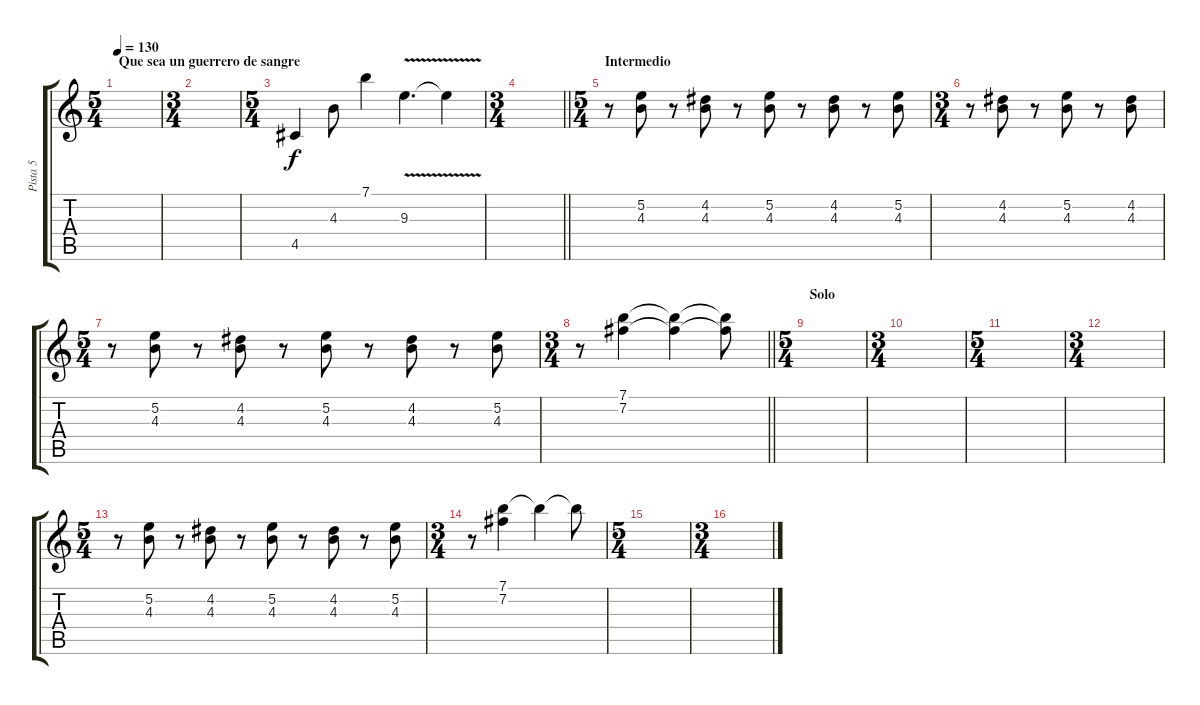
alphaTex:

\track ("Pista 5" "Pista 5") {instrument acousticguitarsteel}
\staff {score tabs}
\tuning (E4 B3 G3 D3 A2 E2) {hide}
\ts (5 4)
\section ("" "Que sea un guerrero de sangre")
\tempo 130
\clef g2
\ks c
|
\ts (3 4)
|
\ts (5 4)
4.5.4 4.3.8 7.1.4 9.3{v}.4{d} 9.3{t}.4 |
\ts (3 4)
\barLineRight lightlight
|
\ts (5 4)
\section ("" "Intermedio")
r.8{volume 9 instrument acousticguitarsteel} (5.2 4.3).8 r.8 (4.2 4.3).8 r.8 (5.2 4.3).8 r.8 (4.2 4.3).8 r.8 (5.2 4.3).8 |
\ts (3 4)
r.8 (4.2 4.3).8 r.8 (5.2 4.3).8 r.8 (4.2 4.3).8 |
\ts (5 4)
r.8 (5.2 4.3).8 r.8 (4.2 4.3).8 r.8 (5.2 4.3).8 r.8 (4.2 4.3).8 r.8 (5.2 4.3).8 |
\ts (3 4)
\barLineRight lightlight
r.8 (7.1 7.2).4 (7.1{t} 7.2{t}).4 (7.1{t} 7.2{t}).8 |
\ts (5 4)
\section ("" "Solo")
|
\ts (3 4)
|
\ts (5 4)
|
\ts (3 4)
|
\ts (5 4)
r.8 (5.2 4.3).8 r.8 (4.2 4.3).8 r.8 (5.2 4.3).8 r.8 (4.2 4.3).8 r.8 (5.2 4.3).8 |
\ts (3 4)
r.8 (7.1 7.2).4 7.1{t}.4 7.1{t}.8 |
\ts (5 4)
|
\ts (3 4)
